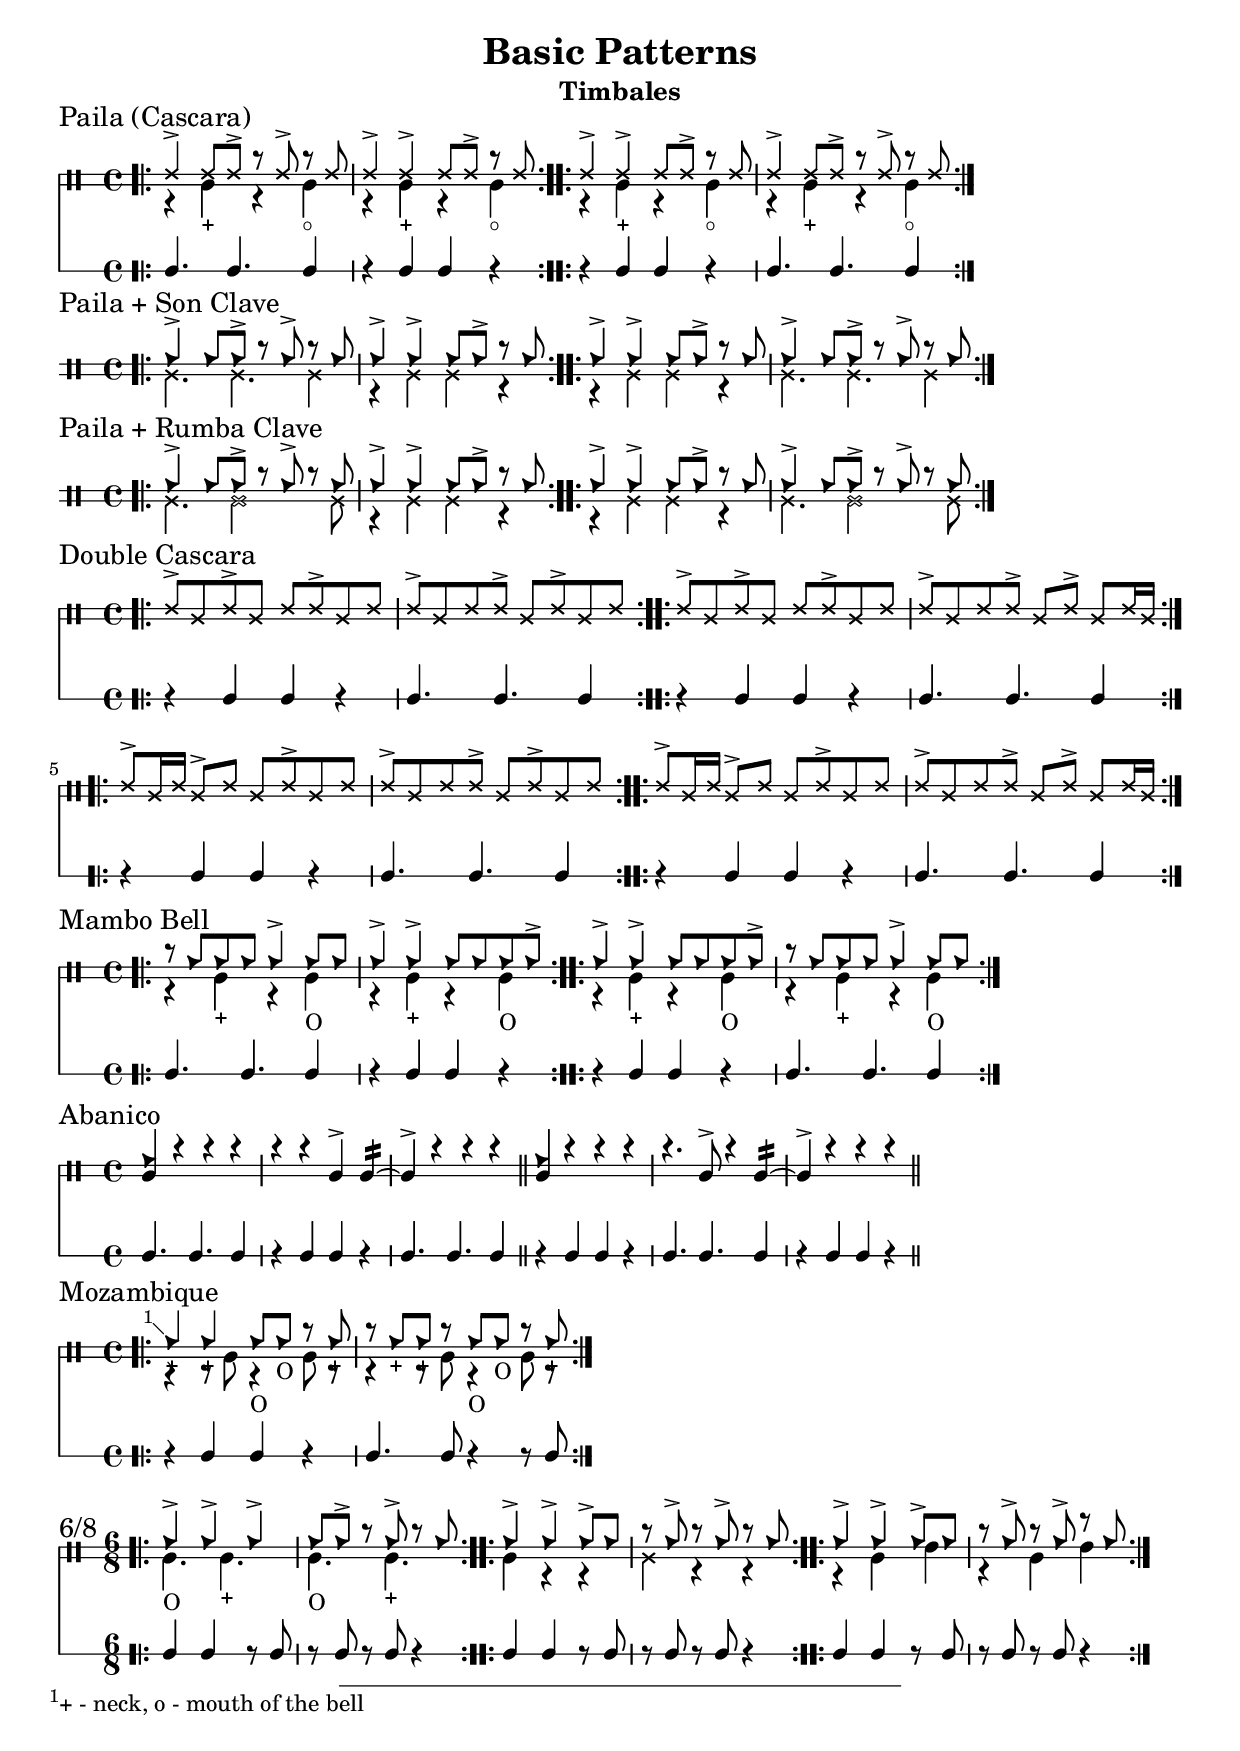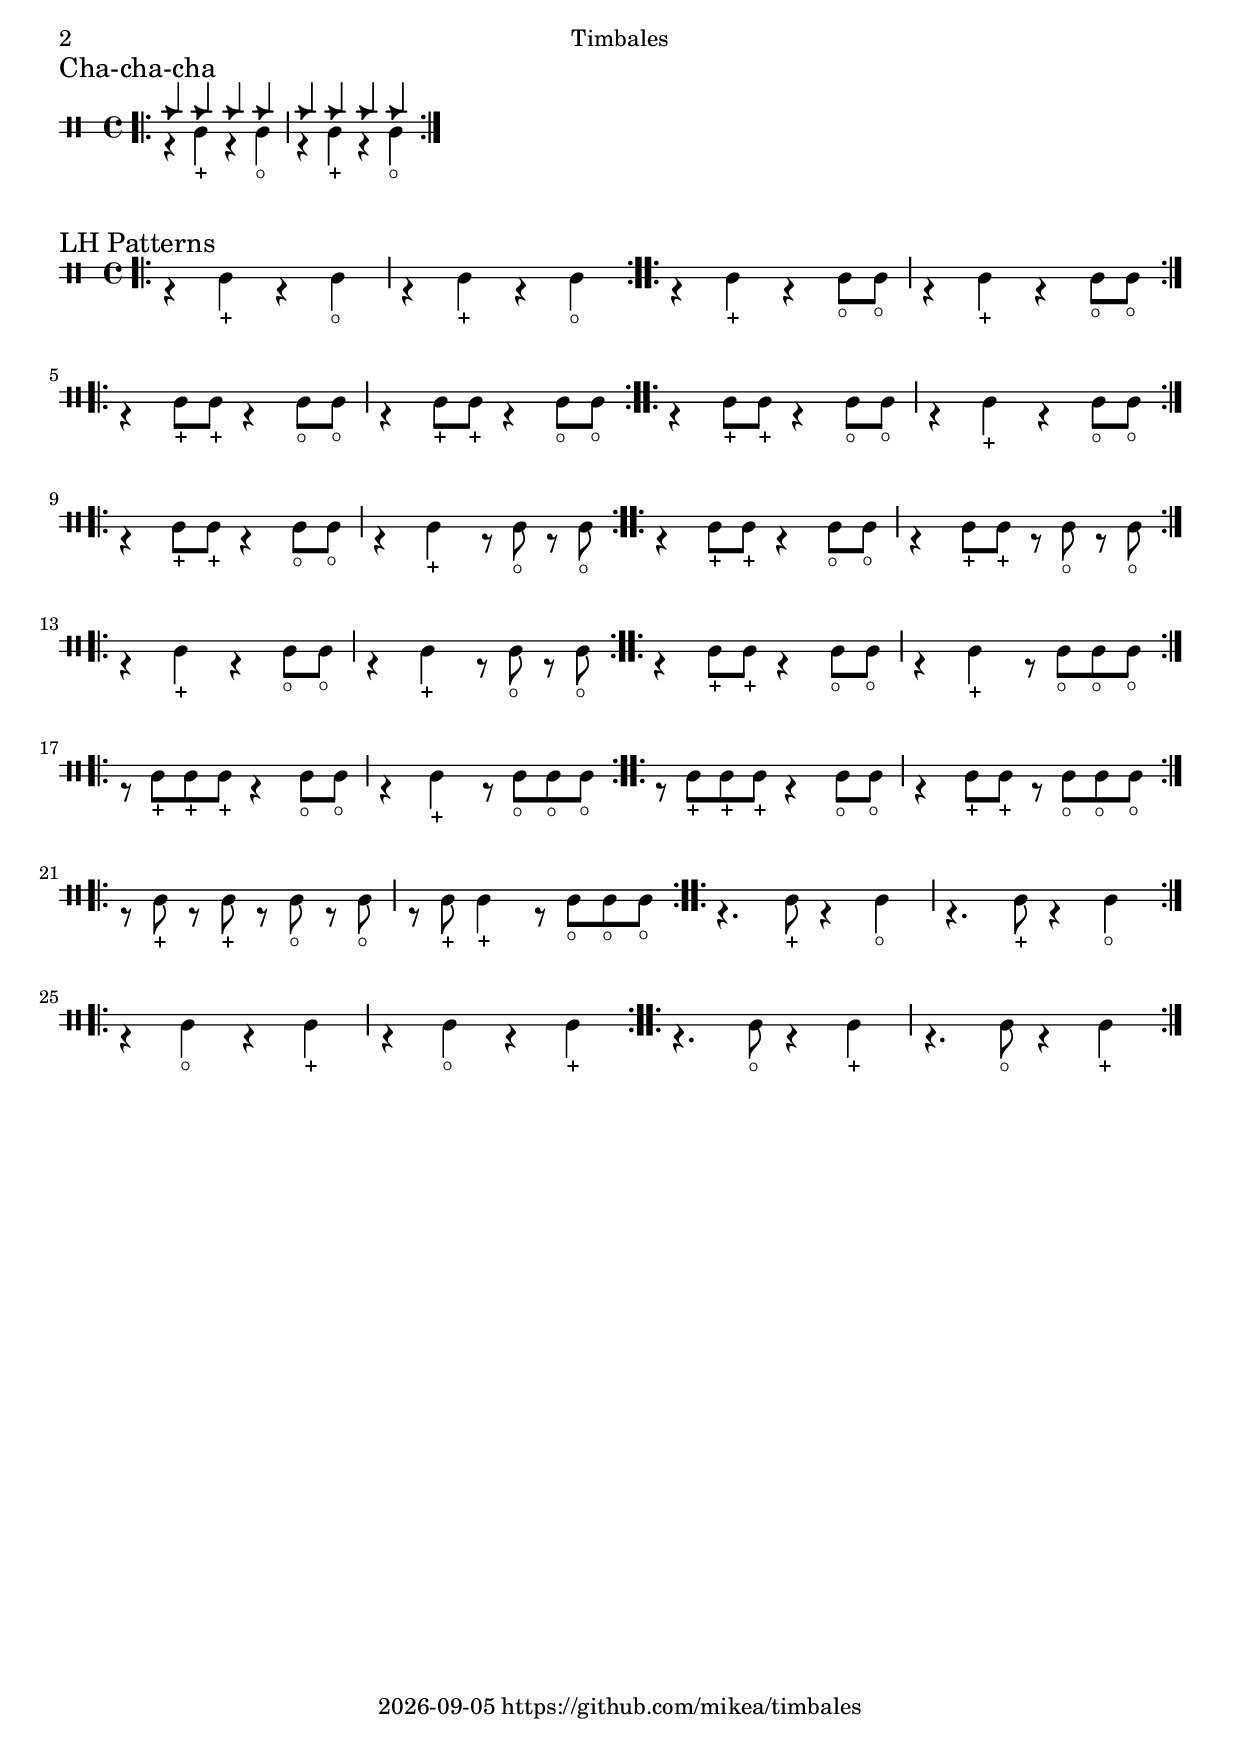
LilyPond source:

\version "2.24.2"

\include "common/all.ly"

date = #(strftime "%Y-%m-%d" (localtime (current-time)))

\header {
  title = "Basic Patterns"
  instrument = "Timbales"
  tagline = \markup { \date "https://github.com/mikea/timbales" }
}

%% Cascara 

\newTimbalesStaff <<
  \newDrumVoiceOne \drummode { 
    % lilypond varies stem length otherwise, which looks ugly
    \override Stem.details.beamed-lengths = #'(4) 

    \sectionLabel "Paila (Cascara)"
    \bar ".|:" 
    ssh4-> ssh8 ssh-> r ssh-> r ssh | ssh4-> ssh-> ssh8 ssh-> r ssh 
    \bar ":..:"
    ssh4-> ssh-> ssh8 ssh-> r ssh | ssh4-> ssh8 ssh-> r ssh-> r ssh 
    \bar ":|."
  } 
  \newDrumVoiceTwo \drummode {
    % paila 3/2
    r4 timl_+ r4 timl4_O | r4 timl_+ r4 timl4_O |
    % paila 2/3
    r4 timl_+ r4 timl4_O | r4 timl_+ r4 timl4_O |
  }

\new RhythmicStaff \with {
  % instrumentName = "Clave"
} {
    % 3-2
    c4. c4. c4 r4 c c r |
    % 2-3
    r4 c c r c4. c4. c4 |
}
>>

%% Paila + Son Clave

\new DrumStaff \with {
    drumStyleTable = #timbales-style
    \override StaffSymbol.line-count = #2
} <<
  \new DrumVoice { \voiceOne \drummode { 
    \sectionLabel "Paila + Son Clave"
    \bar ".|:" 
    cb4-> cb8 cb-> r cb-> r cb | cb4-> cb-> cb8 cb-> r cb |
    \bar ":..:"
    cb4-> cb-> cb8 cb-> r cb | cb4-> cb8 cb-> r cb-> r cb |
    \bar ":|."
  } }
  \new DrumVoice { \voiceTwo  \drummode {
    ssl4. ssl4. ssl4 | r4 ssl ssl r |
    r4 ssl ssl r | ssl4. ssl4. ssl4 |
  }}
>>


%% Paila + Rumba Clave

\new DrumStaff \with {
    drumStyleTable = #timbales-style
    \override StaffSymbol.line-count = #2
} <<
  \new DrumVoice { \voiceOne \drummode { 
    \sectionLabel "Paila + Rumba Clave"
    \bar ".|:" 
    cb4-> cb8 cb-> r cb-> r cb | cb4-> cb-> cb8 cb-> r cb |
    \bar ":..:"
    cb4-> cb-> cb8 cb-> r cb | cb4-> cb8 cb-> r cb-> r cb |
    \bar ":|."
  } }
  \new DrumVoice { \voiceTwo  \drummode {
    ssl4. ssl2 ssl8 | r4 ssl ssl r |
    r4 ssl ssl r | ssl4. ssl2 ssl8 |
  }}
>>

%% Double Cascara 

\new DrumStaff \with {
    drumStyleTable = #timbales-style
    \override StaffSymbol.line-count = #2
} <<
  \new DrumVoice { \voiceOne \drummode { 
    \sectionLabel "Double Cascara"
    \bar ".|:" 
    ssh8-> ssl ssh-> ssl ssh ssh-> ssl ssh | ssh-> ssl ssh ssh-> ssl ssh-> ssl ssh |
    \bar ":..:"
    ssh8-> ssl ssh-> ssl ssh ssh-> ssl ssh | ssh-> ssl ssh ssh-> ssl ssh-> ssl ssh16 ssl16 |
    \bar ":..:"
    \break
    ssh8-> ssl16 ssh16 ssl8-> ssh ssl ssh-> ssl ssh | ssh-> ssl ssh ssh-> ssl ssh-> ssl ssh |
    \bar ":..:"
    ssh8-> ssl16 ssh16 ssl8-> ssh ssl ssh-> ssl ssh | ssh-> ssl ssh ssh-> ssl ssh-> ssl ssh16 ssl16 |
    \bar ":|."
  }}

\new RhythmicStaff \with {
} {
    % 2-3
    r4 c c r c4. c4. c4 |
    r4 c c r c4. c4. c4 |
    r4 c c r c4. c4. c4 |
    r4 c c r c4. c4. c4 |
}
>>

%% Mambo bell

\new DrumStaff \with {
    drumStyleTable = #timbales-style
    \override StaffSymbol.line-count = #2
} <<
  \new DrumVoice { \voiceOne \drummode { 
    \sectionLabel "Mambo Bell"
    \bar ".|:" 
    r8 cb cb cb cb4-> cb8 cb | cb4-> cb-> cb8 cb cb cb-> |
    \bar ":..:"
    cb4-> cb-> cb8 cb cb cb-> | r8 cb cb cb cb4-> cb8 cb |
    \bar ":|."
  } }
  \new DrumVoice { \voiceTwo  \drummode {
    r4 timl_+ r4 timl4_O | r4 timl_+ r4 timl4_O |
    r4 timl_+ r4 timl4_O | r4 timl_+ r4 timl4_O |
  }}

\new RhythmicStaff \with {
} {
    % 3-2
    c4. c4. c4 | r4 c c r |
    % 2-3
    r4 c c r | c4. c4. c4 |
}
>>

%% Abanico

\new DrumStaff \with {
    drumStyleTable = #timbales-style
    \override StaffSymbol.line-count = #2
} <<
    \new DrumVoice { \voiceOne \drummode { 
        \sectionLabel "Abanico"
        <<cb4 timl>> r r r | r r timl-> timl:16~ | timl-> r r r \bar "||"
        <<cb4 timl>> r r r | r4. timl8-> r4 timl:16~ | timl-> r r r \bar "||"
    }}
    \new DrumVoice { \voiceTwo  \drummode {
    }}

    \new RhythmicStaff \with {
    } {
        % 3-2
        c4. c4. c4 | r4 c c r | c4. c4. c4 \bar "||"
        % 2-3
        r4 c c r | c4. c4. c4 | r4 c c r\bar "||"
    }
>>

%% Mozambique

\new DrumStaff \with {
    drumStyleTable = #timbales-style
    \override StaffSymbol.line-count = #2
} <<
    \new DrumVoice { \voiceOne \drummode { 
        \sectionLabel "Mozambique"
        \bar ".|:" 
        \footnote #'(-1 . 1) "+ - neck, o - mouth of the bell" cb4_+ 4_+ 8_O  8_O r cb_+ | r cb_+ cb_+ r cb8_O cb8_O r cb_+ |
        \bar ":|."
    }}
    \new DrumVoice { \voiceTwo  \drummode {
        r4 r8 timl8 r4 timl8 r8 | r4 r8 timl8 r4 timl8 r8 |
    }}

    \new RhythmicStaff \with {
    } {
        \bar ".|:" 

        r4 c c r | c4. c8 r4 r8 c8 | \bar ":..:"

        \bar ":|."
    }
>>

%% 6/8

\new DrumStaff \with {
    drumStyleTable = #timbales-style
    \override StaffSymbol.line-count = #2
} <<
    \new DrumVoice { \voiceOne \drummode { 
      \sectionLabel "6/8"
      \time 6/8
      \bar ".|:" 
      cb4-> cb4-> cb4-> | cb8 cb8-> r8 cb8-> r8 cb8 |
      \bar ":..:"
      cb4-> cb4-> cb8-> cb8 | r8 cb8-> r8 cb8-> r8 cb8 |
      \bar ":..:"
      cb4-> cb4-> cb8-> cb8 | r8 cb8-> r8 cb8-> r8 cb8 |
      \bar ":|."
    }}
    \new DrumVoice { \voiceTwo  \drummode {
      timl4._O timl4._+ | timl4._O timl4._+ |
      timl4 r4 r4 | ssl4 r4 r4 |
      r4 timl4 timh4 | r4 timl4 timh4 |
    }}

    \new RhythmicStaff \with {
    } {
      c4 c4 r8 c8 | r8 c8 r8 c8 r4 |
      c4 c4 r8 c8 | r8 c8 r8 c8 r4 |
      c4 c4 r8 c8 | r8 c8 r8 c8 r4 |
    }
>>


%% Cha-cha-cha

\newTimbalesStaff <<
    \newDrumVoiceOne \drummode { 
      \sectionLabel "Cha-cha-cha"
      \time 4/4
      \bar ".|:" 
      cb4 4 4 4 | cb4 4 4 4 |
      \bar ":|."
    }
    \newDrumVoiceTwo \drummode {
      r4 timl4_+ r4 timl4_O | r4 timl4_+ r4 timl4_O |
      
    }
>>

% LH

\newTimbalesStaff {
  \newDrumVoiceTwo \drummode { 
    \sectionLabel "LH Patterns"

    \bar ".|:" 

    r4 timl4_+ r4      timl4_O | r4 timl4_+ r4 timl4_O | \bar ":..:"
    r4 timl4_+ r4      timl8_O timl8_O | r4 timl4_+ r4 timl8_O timl8_O | \bar ":..:"
    \break
    r4 timl8_+ timl8_+ r4 timl8_O timl8_O | r4 timl8_+ timl8_+ r4 timl8_O timl8_O | \bar ":..:"
    r4 timl8_+ timl8_+ r4 timl8_O timl8_O | r4 timl4_+ r4 timl8_O timl8_O | \bar ":..:"
    \break
    r4 timl8_+ timl8_+ r4 timl8_O timl8_O | r4 timl4_+ r8 timl8_O r8 timl8_O | \bar ":..:"
    r4 timl8_+ timl8_+ r4 timl8_O timl8_O | r4 timl8_+ timl8_+ r8 timl8_O r8 timl8_O | \bar ":..:"
    \break
    r4 timl4_+ r4      timl8_O timl8_O | r4 timl4_+ r8 timl8_O r8 timl8_O | \bar ":..:"
    r4 timl8_+ timl8_+ r4 timl8_O timl8_O | r4 timl4_+ r8 timl8_O timl8_O timl8_O | \bar ":..:"
    \break
    r8 timl8_+ timl8_+ timl8_+ r4 timl8_O timl8_O | r4 timl4_+ r8 timl8_O timl8_O timl8_O | \bar ":..:"
    r8 timl8_+ timl8_+ timl8_+ r4 timl8_O timl8_O | r4 timl8_+ timl8_+ r8 timl8_O timl8_O timl8_O | \bar ":..:"
    \break
    r8 timl8_+ r8 timl8_+ r8 timl8_O r8 timl8_O | r8 timl8_+ timl4_+ r8 timl8_O timl8_O timl8_O | \bar ":..:"
    r4. timl8_+ r4      timl4_O | r4. timl8_+ r4 timl4_O | \bar ":..:"
    \break
    r4 timl4_O r4      timl4_+ | r4 timl4_O r4 timl4_+ | \bar ":..:"
    r4. timl8_O r4      timl4_+ | r4. timl8_O r4 timl4_+ | \bar ":..:"

    \bar ":|."
  }
}
